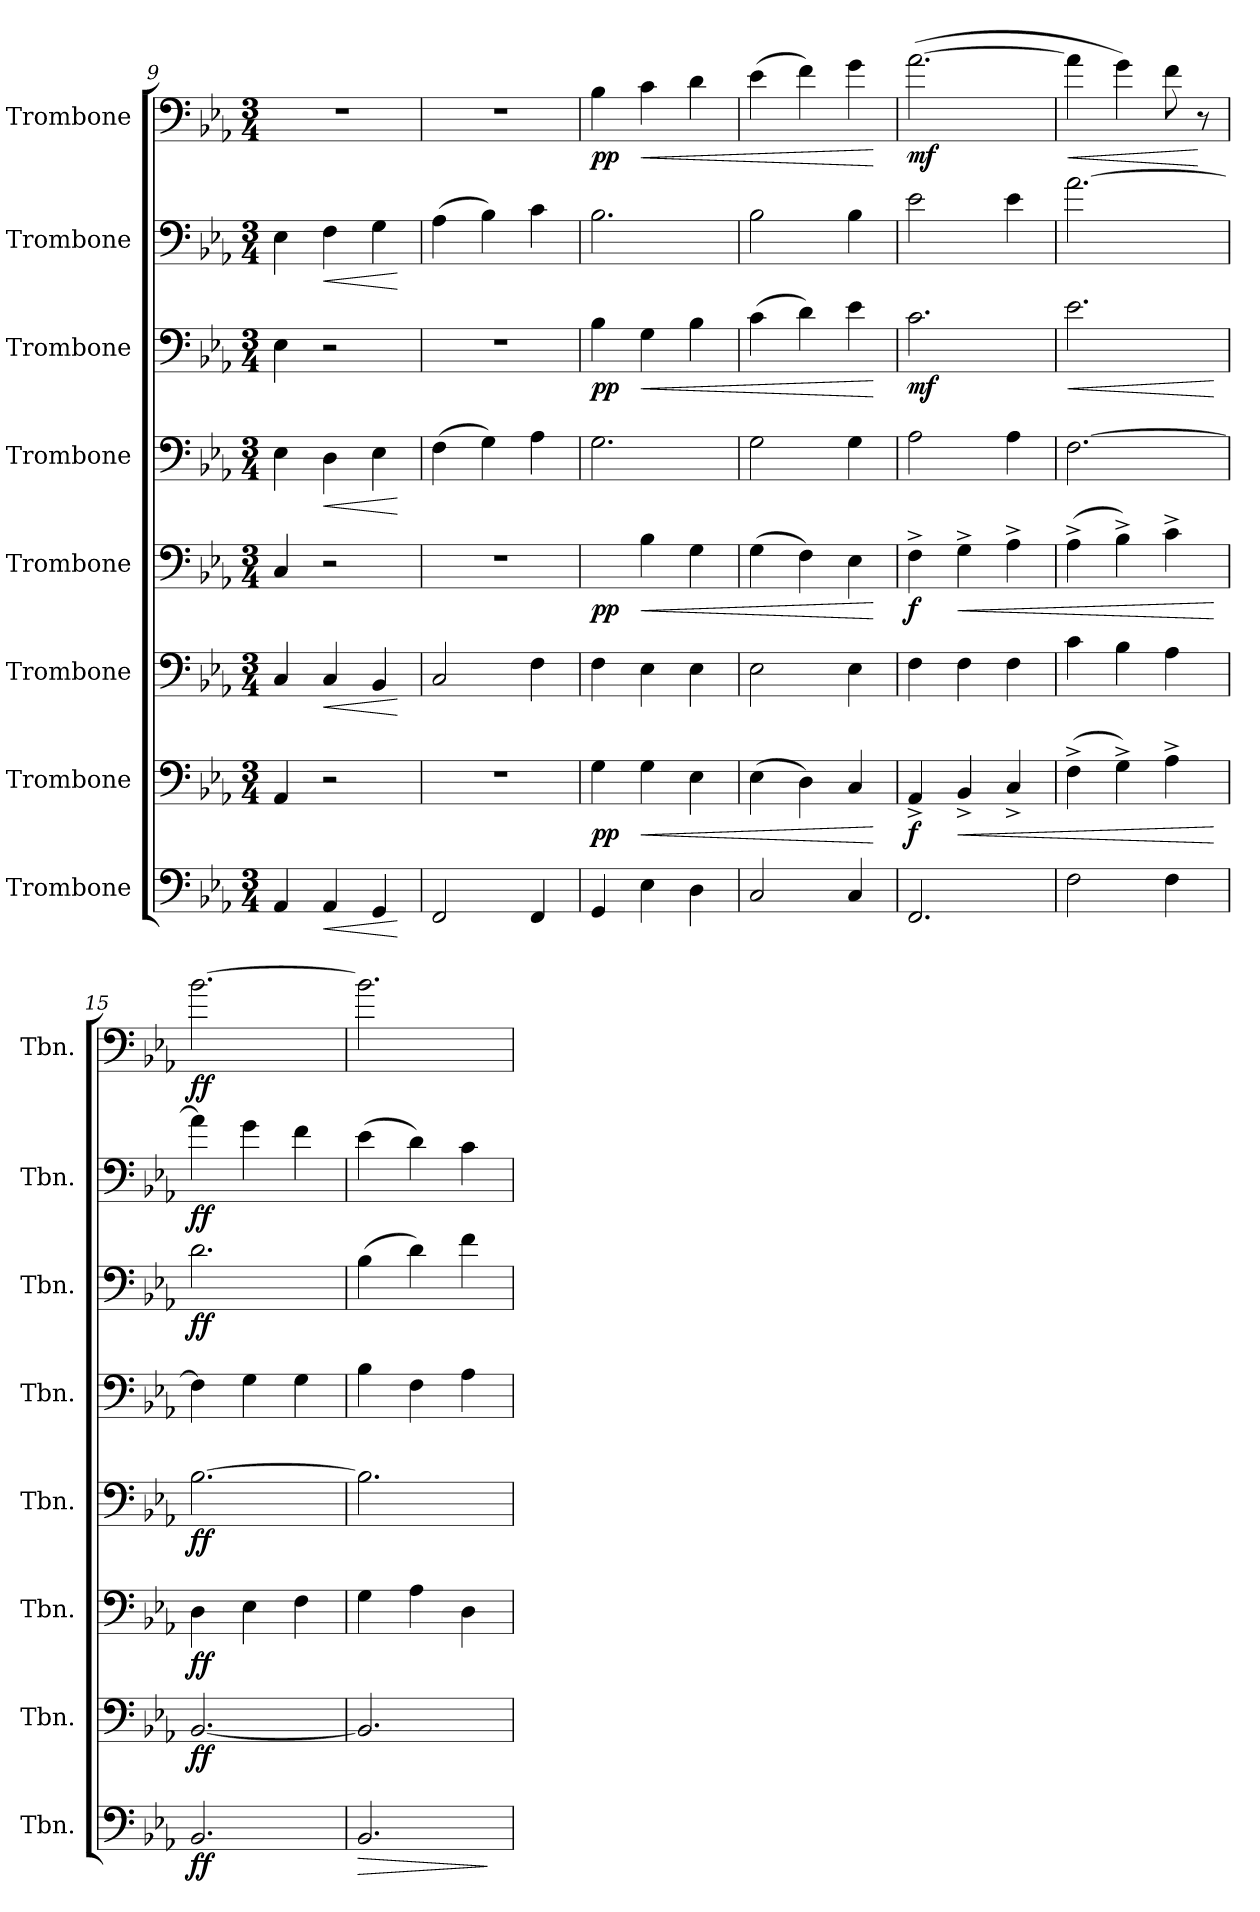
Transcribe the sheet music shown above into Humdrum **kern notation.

**kern	**dynam	**kern	**dynam	**kern	**dynam	**kern	**dynam	**kern	**dynam	**kern	**dynam	**kern	**dynam	**kern	**dynam
*part8	*part8	*part7	*part7	*part6	*part6	*part5	*part5	*part4	*part4	*part3	*part3	*part2	*part2	*part1	*part1
*staff8	*staff8	*staff7	*staff7	*staff6	*staff6	*staff5	*staff5	*staff4	*staff4	*staff3	*staff3	*staff2	*staff2	*staff1	*staff1
*I"Trombone	*	*I"Trombone	*	*I"Trombone	*	*I"Trombone	*	*I"Trombone	*	*I"Trombone	*	*I"Trombone	*	*I"Trombone	*
*I'Tbn.	*	*I'Tbn.	*	*I'Tbn.	*	*I'Tbn.	*	*I'Tbn.	*	*I'Tbn.	*	*I'Tbn.	*	*I'Tbn.	*
*clefF4	*	*clefF4	*	*clefF4	*	*clefF4	*	*clefF4	*	*clefF4	*	*clefF4	*	*clefF4	*
*k[b-e-a-]	*	*k[b-e-a-]	*	*k[b-e-a-]	*	*k[b-e-a-]	*	*k[b-e-a-]	*	*k[b-e-a-]	*	*k[b-e-a-]	*	*k[b-e-a-]	*
*M3/4	*	*M3/4	*	*M3/4	*	*M3/4	*	*M3/4	*	*M3/4	*	*M3/4	*	*M3/4	*
=9	=9	=9	=9	=9	=9	=9	=9	=9	=9	=9	=9	=9	=9	=9	=9
4AA-/	.	4AA-/	.	4C/	.	4C/	.	4E-\	.	4E-\	.	4E-\	.	2.r	.
!	!LO:HP:b	!	!	!	!LO:HP:b	!	!	!	!LO:HP:b	!	!	!	!LO:HP:b	!	!
4AA-/	<	2r	.	4C/	<	2r	.	4D\	<	2r	.	4F\	<	.	.
4GG/	.	.	.	4BB-/	.	.	.	4E-\	.	.	.	4G\	.	.	.
.	[	.	.	.	[	.	.	.	[	.	.	.	[	.	.
!!LO:PB:g=z
=10	=10	=10	=10	=10	=10	=10	=10	=10	=10	=10	=10	=10	=10	=10	=10
2FF/	.	2.r	.	2C/	.	2.r	.	(4F\	.	2.r	.	(4A-\	.	2.r	.
.	.	.	.	.	.	.	.	4G\)	.	.	.	4B-\)	.	.	.
4FF/	.	.	.	4F\	.	.	.	4A-\	.	.	.	4c\	.	.	.
=11	=11	=11	=11	=11	=11	=11	=11	=11	=11	=11	=11	=11	=11	=11	=11
!	!	!	!LO:DY:b	!	!	!	!LO:DY:b	!	!	!	!LO:DY:b	!	!	!	!LO:DY:b
4GG/	.	4G\	pp	4F\	.	4B-\yy	pp	2.G\	.	4B-\	pp	2.B-\	.	4B-\	pp
!	!	!	!LO:HP:b	!	!	!	!LO:HP:b	!	!	!	!LO:HP:b	!	!	!	!LO:HP:b
4E-\	.	4G\	<	4E-\	.	4B-\	<	.	.	4G\	<	.	.	4c\	<
4D\	.	4E-\	.	4E-\	.	4G\	.	.	.	4B-\	.	.	.	4d\	.
=12	=12	=12	=12	=12	=12	=12	=12	=12	=12	=12	=12	=12	=12	=12	=12
2C/	.	(4E-\	.	2E-\	.	(4G\	.	2G\	.	(4c\	.	2B-\	.	(4e-\	.
.	.	4D\)	.	.	.	4F\)	.	.	.	4d\)	.	.	.	4f\)	.
4C/	.	4C/	.	4E-\	.	4E-\	.	4G\	.	4e-\	.	4B-\	.	4g\	.
.	.	.	[	.	.	.	[	.	.	.	[	.	.	.	[
=13	=13	=13	=13	=13	=13	=13	=13	=13	=13	=13	=13	=13	=13	=13	=13
!	!	!	!LO:DY:b	!	!	!	!LO:DY:b	!	!	!	!LO:DY:b	!	!	!	!LO:DY:b
2.FF/	.	4AA-^/	f	4F\	.	4F^\	f	2A-\	.	2.c\	mf	2e-\	.	([2.a-\	mf
!	!	!	!LO:HP:b	!	!	!	!LO:HP:b	!	!	!	!	!	!	!	!
.	.	4BB-^/	<	4F\	.	4G^\	<	.	.	.	.	.	.	.	.
.	.	4C^/	.	4F\	.	4A-^\	.	4A-\	.	.	.	4e-\	.	.	.
=14	=14	=14	=14	=14	=14	=14	=14	=14	=14	=14	=14	=14	=14	=14	=14
!	!	!	!	!	!	!	!	!	!	!	!LO:HP:b	!	!	!	!LO:HP:b
2F\	.	(4F^\	.	4c\	.	(4A-^\	.	[2.F\	.	2.e-\	<	[2.a-\	.	4a-\]	<
.	.	4G^\)	.	4B-\	.	4B-^\)	.	.	.	.	.	.	.	4g\)	.
4F\	.	4A-^\	.	4A-\	.	4c^\	.	.	.	.	.	.	.	8f\	.
.	.	.	.	.	.	.	.	.	.	.	.	.	.	8r	[
.	.	.	[	.	.	.	[	.	.	.	[	.	.	.	.
=15	=15	=15	=15	=15	=15	=15	=15	=15	=15	=15	=15	=15	=15	=15	=15
!	!LO:DY:b	!	!LO:DY:b	!	!LO:DY:b	!	!LO:DY:b	!	!	!	!LO:DY:b	!	!LO:DY:b	!	!LO:DY:b
2.BB-/	ff	[2.BB-/	ff	4D\	ff	[2.B-\	ff	4F\]	.	2.d\	ff	4a-\]	ff	[2.b-\	ff
.	.	.	.	4E-\	.	.	.	4G\	.	.	.	4g\	.	.	.
.	.	.	.	4F\	.	.	.	4G\	.	.	.	4f\	.	.	.
=16	=16	=16	=16	=16	=16	=16	=16	=16	=16	=16	=16	=16	=16	=16	=16
!	!LO:HP:b	!	!	!	!	!	!	!	!	!	!	!	!	!	!
2.BB-/	>	2.BB-/]	.	4G\	.	2.B-\]	.	4B-\	.	(4B-\	.	(4e-\	.	2.b-\]	.
.	.	.	.	4A-\	.	.	.	4F\	.	4d\)	.	4d\)	.	.	.
.	.	.	.	4D\	.	.	.	4A-\	.	4f\	.	4c\	.	.	.
.	]	.	.	.	.	.	.	.	.	.	.	.	.	.	.
=	=	=	=	=	=	=	=	=	=	=	=	=	=	=	=
*-	*-	*-	*-	*-	*-	*-	*-	*-	*-	*-	*-	*-	*-	*-	*-
